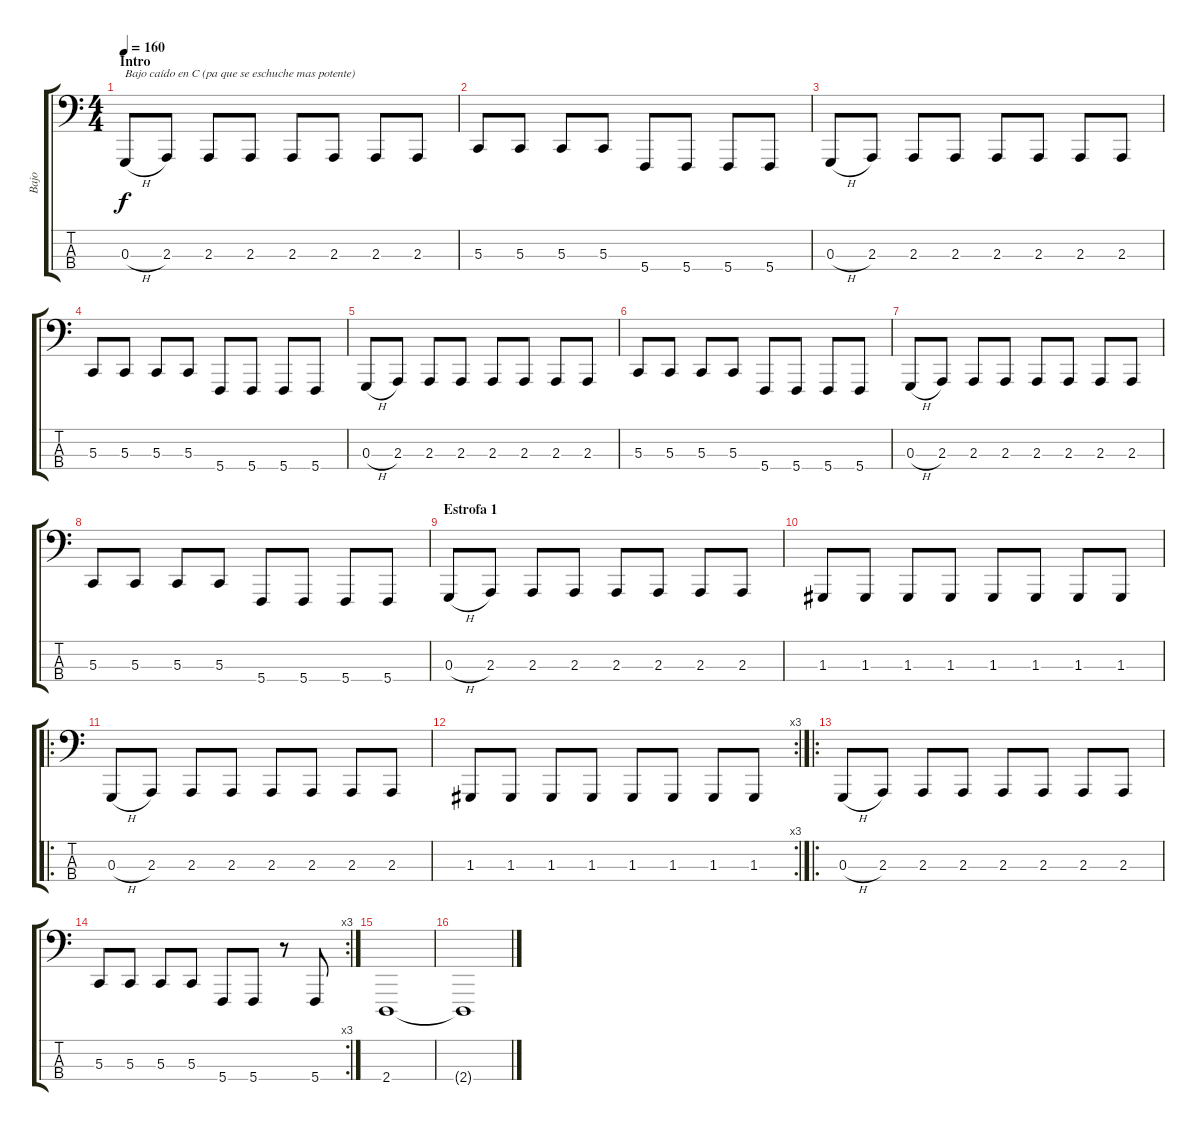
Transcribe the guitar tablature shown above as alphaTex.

\track ("Bajo" "Bajo") {instrument lead8bassandlead}
\staff {score tabs}
\tuning (F2 C2 G1 C1) {hide}
\ts (4 4)
\section ("" "Intro")
\tempo 160
\clef f4
\ks c
0.3{h}.8{txt "Bajo caído en C (pa que se eschuche mas potente)" dy f instrument lead8bassandlead} 2.3.8 2.3.8 2.3.8 2.3.8 2.3.8 2.3.8 2.3.8 |
5.3.8 5.3.8 5.3.8 5.3.8 5.4.8 5.4.8 5.4.8 5.4.8 |
0.3{h}.8 2.3.8 2.3.8 2.3.8 2.3.8 2.3.8 2.3.8 2.3.8 |
5.3.8 5.3.8 5.3.8 5.3.8 5.4.8 5.4.8 5.4.8 5.4.8 |
0.3{h}.8 2.3.8 2.3.8 2.3.8 2.3.8 2.3.8 2.3.8 2.3.8 |
5.3.8 5.3.8 5.3.8 5.3.8 5.4.8 5.4.8 5.4.8 5.4.8 |
0.3{h}.8 2.3.8 2.3.8 2.3.8 2.3.8 2.3.8 2.3.8 2.3.8 |
5.3.8 5.3.8 5.3.8 5.3.8 5.4.8 5.4.8 5.4.8 5.4.8 |
\section ("" "Estrofa 1")
0.3{h}.8 2.3.8 2.3.8 2.3.8 2.3.8 2.3.8 2.3.8 2.3.8 |
1.3.8 1.3.8 1.3.8 1.3.8 1.3.8 1.3.8 1.3.8 1.3.8 |
\ro
0.3{h}.8 2.3.8 2.3.8 2.3.8 2.3.8 2.3.8 2.3.8 2.3.8 |
\rc 3
1.3.8 1.3.8 1.3.8 1.3.8 1.3.8 1.3.8 1.3.8 1.3.8 |
\ro
0.3{h}.8 2.3.8 2.3.8 2.3.8 2.3.8 2.3.8 2.3.8 2.3.8 |
\rc 3
5.3.8 5.3.8 5.3.8 5.3.8 5.4.8 5.4.8 r.8 5.4.8 |
2.4.1 |
2.4{t}.1
